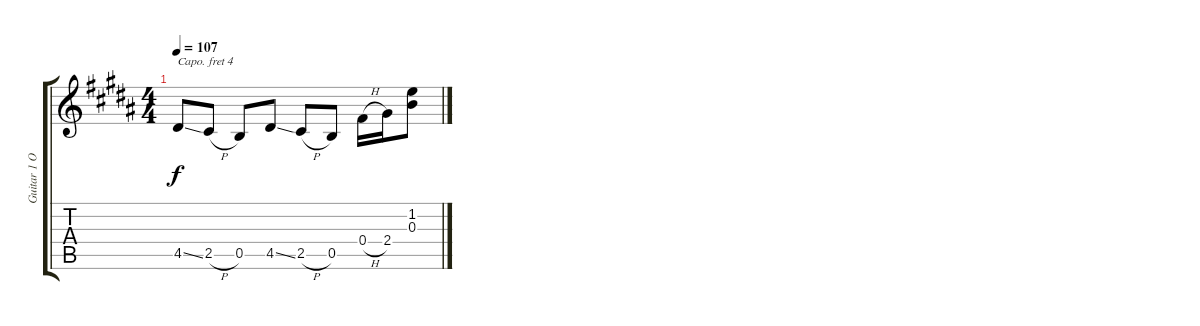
\track ("Guitar 1 Open G/Capo4" "Guitar 1 O") {instrument electricguitarjazz}
\staff {score tabs}
\capo 4
\tuning (D4 B3 G3 D3 G2 D2) {hide}
\ts (4 4)
\tempo 107
\clef g2
\ks b
4.5{ss}.8{dy f} 2.5{h}.8 0.5.8 4.5{ss}.8 2.5{h}.8 0.5.8 0.4{h}.16 2.4.16 (1.2 0.3).8
